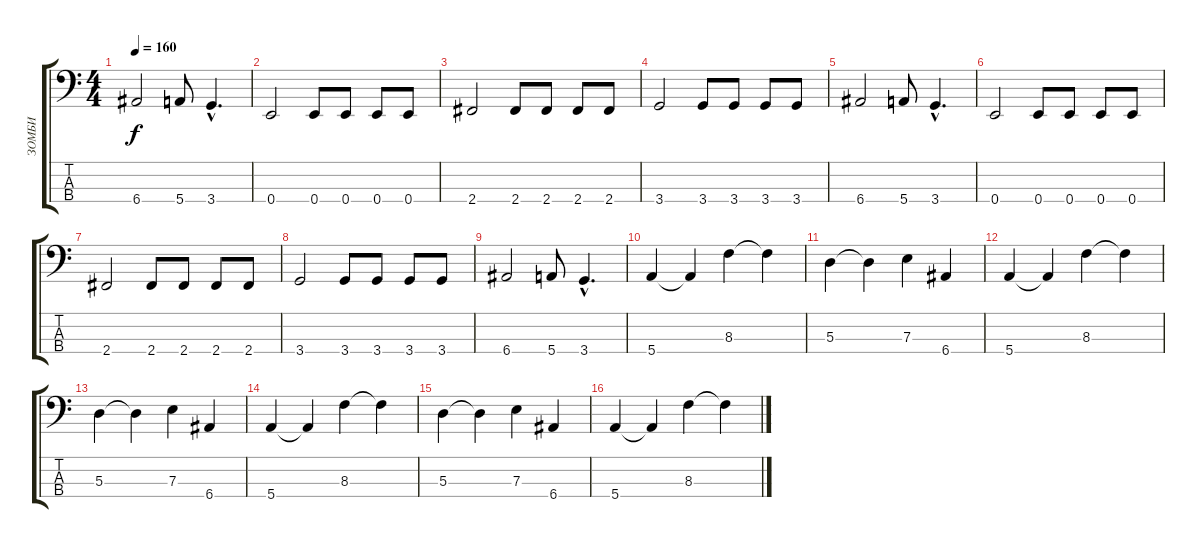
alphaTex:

\track ("ЗОМБИ" "ЗОМБИ") {instrument electricbasspick}
\staff {score tabs}
\tuning (G2 D2 A1 E1) {hide}
\ts (4 4)
\tempo 160
\clef f4
\ks c
6.4.2{dy f} 5.4.8 3.4{hac}.4{d} |
0.4.2 0.4.8 0.4.8 0.4.8 0.4.8 |
2.4.2 2.4.8 2.4.8 2.4.8 2.4.8 |
3.4.2 3.4.8 3.4.8 3.4.8 3.4.8 |
6.4.2 5.4.8 3.4{hac}.4{d} |
0.4.2 0.4.8 0.4.8 0.4.8 0.4.8 |
2.4.2 2.4.8 2.4.8 2.4.8 2.4.8 |
3.4.2 3.4.8 3.4.8 3.4.8 3.4.8 |
6.4.2 5.4.8 3.4{hac}.4{d} |
5.4.4 5.4{t}.4 8.3.4 8.3{t}.4 |
5.3.4 5.3{t}.4 7.3.4 6.4.4 |
5.4.4 5.4{t}.4 8.3.4 8.3{t}.4 |
5.3.4 5.3{t}.4 7.3.4 6.4.4 |
5.4.4 5.4{t}.4 8.3.4 8.3{t}.4 |
5.3.4 5.3{t}.4 7.3.4 6.4.4 |
5.4.4 5.4{t}.4 8.3.4 8.3{t}.4
